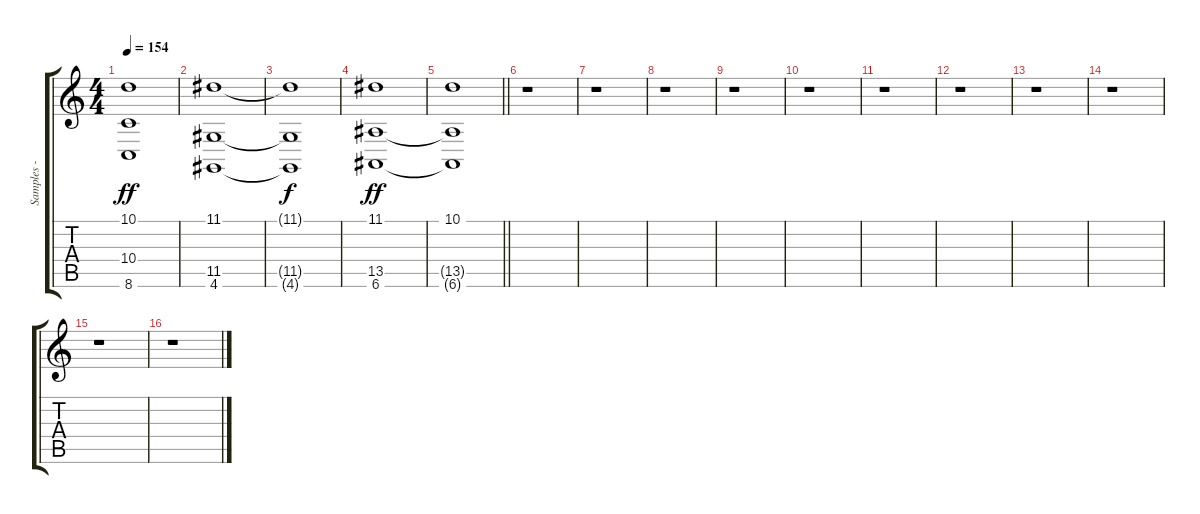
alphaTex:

\track ("Samples - 2" "Samples - ") {instrument synthstrings1}
\staff {score tabs}
\tuning (E4 B3 G3 D3 A2 E2) {hide}
\ts (4 4)
\tempo 154
\clef g2
\ks c
(10.1 10.4{t} 8.6{t}).1{dy ff} |
(11.1 11.5 4.6).1 |
(11.1{t} 11.5{t} 4.6{t}).1{dy f} |
(11.1 13.5 6.6).1{dy ff} |
\barLineRight lightlight
(10.1 13.5{t} 6.6{t}).1 |
\section ("" " ")
r.1 |
r.1 |
r.1 |
r.1 |
r.1 |
r.1 |
r.1 |
r.1 |
r.1 |
r.1 |
r.1
